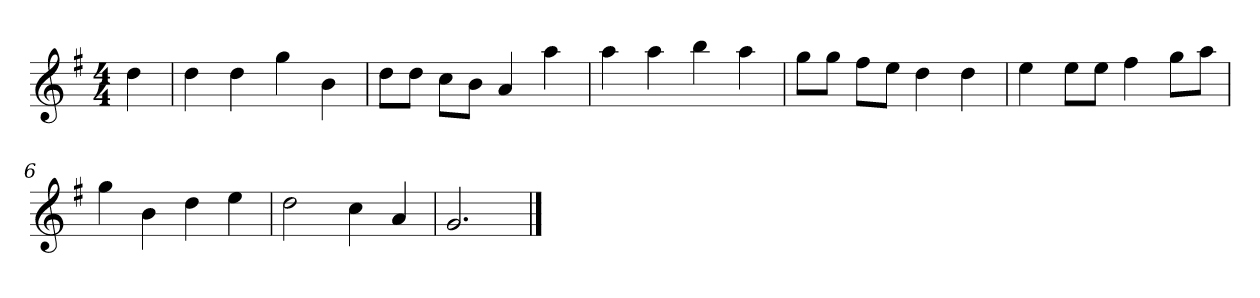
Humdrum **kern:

**kern
*part1
*staff1
*k[f#]
*M4/4
*MM120
=
4dd
=1
4dd
4dd
4gg
4b
=2
8ddL
8ddJ
8ccL
8bJ
4a
4aa
=3
4aa
4aa
4bb
4aa
=4
8ggL
8ggJ
8ff#L
8eeJ
4dd
4dd
=5
4ee
8eeL
8eeJ
4ff#
8ggL
8aaJ
=6
4gg
4b
4dd
4ee
=7
2dd
4cc
4a
=8
2.g
==
*-
